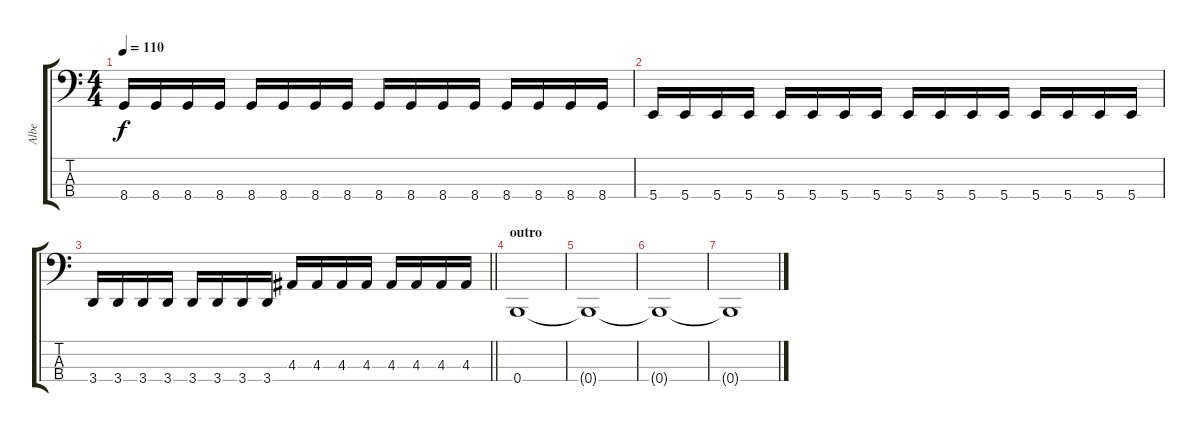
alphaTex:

\track ("Albe" "Albe") {instrument electricbasspick}
\staff {score tabs}
\tuning (E2 B1 Gb1 B0) {hide}
\ts (4 4)
\tempo 110
\clef f4
\ks c
8.4.16{dy f} 8.4.16 8.4.16 8.4.16 8.4.16 8.4.16 8.4.16 8.4.16 8.4.16 8.4.16 8.4.16 8.4.16 8.4.16 8.4.16 8.4.16 8.4.16 |
5.4.16 5.4.16 5.4.16 5.4.16 5.4.16 5.4.16 5.4.16 5.4.16 5.4.16 5.4.16 5.4.16 5.4.16 5.4.16 5.4.16 5.4.16 5.4.16 |
\barLineRight lightlight
3.4.16 3.4.16 3.4.16 3.4.16 3.4.16 3.4.16 3.4.16 3.4.16 4.3.16 4.3.16 4.3.16 4.3.16 4.3.16 4.3.16 4.3.16 4.3.16 |
\section ("" "outro")
0.4.1 |
0.4{t}.1 |
0.4{t}.1 |
0.4{t}.1
